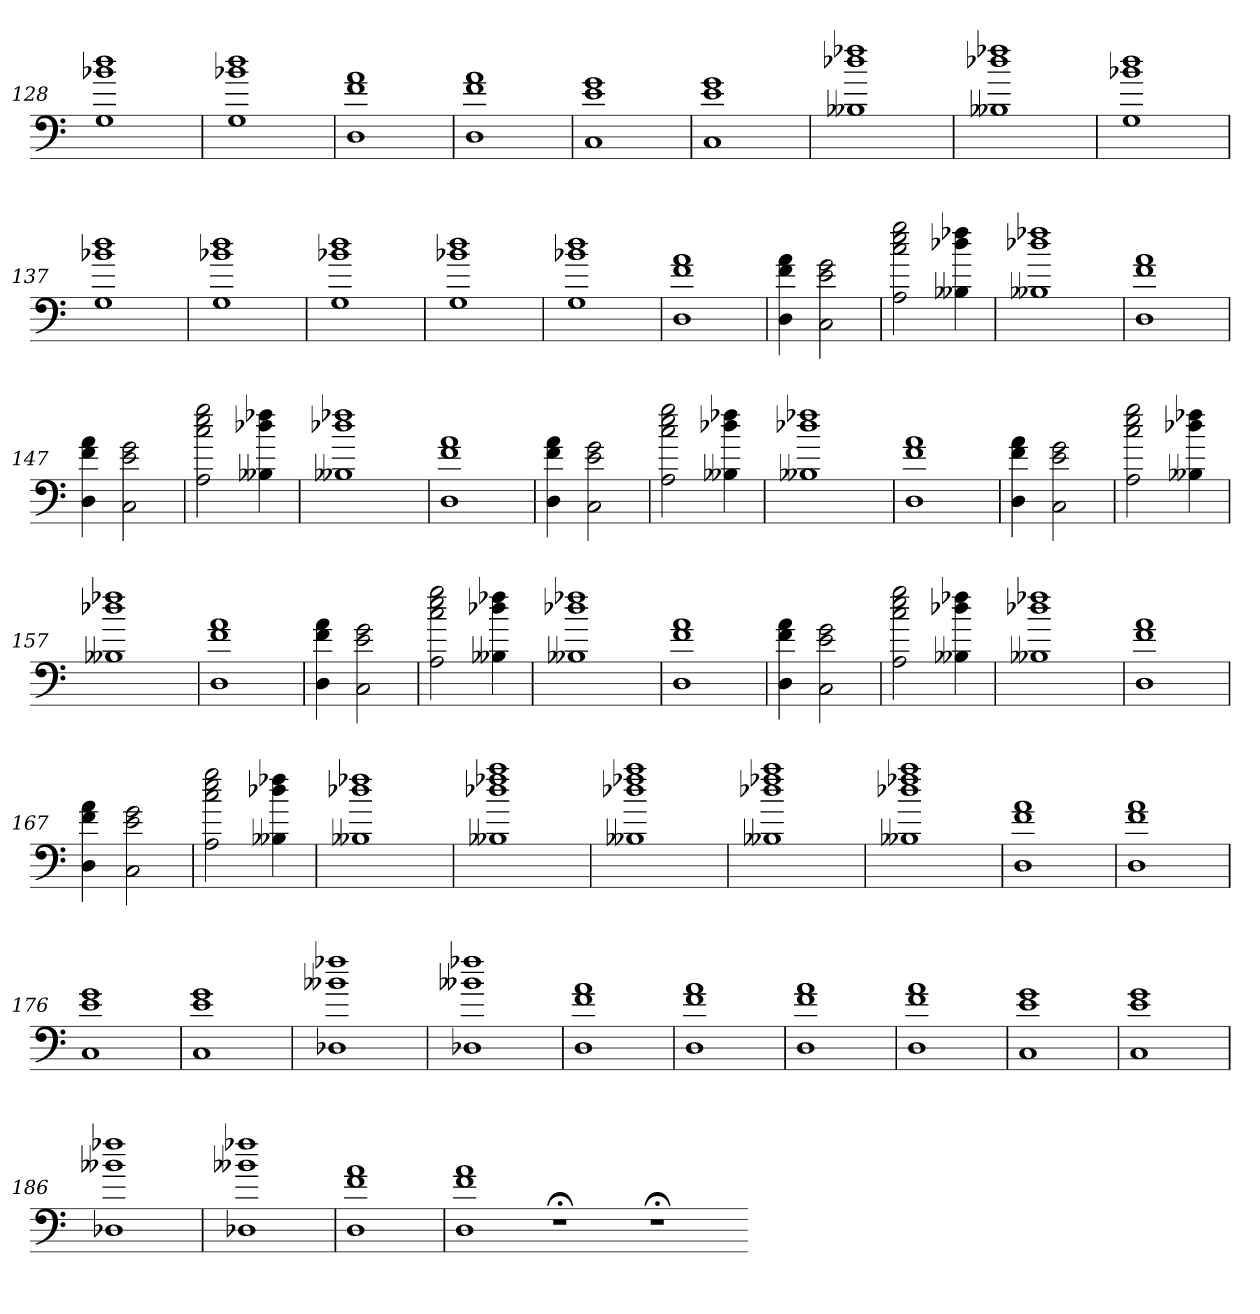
**kern
*part1
*staff1
=128
1G 1b-X 1dd
=129
1G 1b-X 1dd
=130
1D 1f 1a
=131
1D 1f 1a
=132
1C 1e 1g
=133
1C 1e 1g
=134
1B--X 1dd-X 1ff-X
=135
1B--X 1dd-X 1ff-X
=136
1G 1b-X 1dd
=137
1G 1b-X 1dd
=138
1G 1b-X 1dd
=139
1G 1b-X 1dd
=140
1G 1b-X 1dd
=141
1G 1b-X 1dd
=142
1D 1f 1a
=143
4D 4f 4a
2C 2e 2g
=144
2A 2cc 2ee 2gg
4B--X 4dd-X 4ff-X
=145
1B--X 1dd-X 1ff-X
=146
1D 1f 1a
=147
4D 4f 4a
2C 2e 2g
=148
2A 2cc 2ee 2gg
4B--X 4dd-X 4ff-X
=149
1B--X 1dd-X 1ff-X
=150
1D 1f 1a
=151
4D 4f 4a
2C 2e 2g
=152
2A 2cc 2ee 2gg
4B--X 4dd-X 4ff-X
=153
1B--X 1dd-X 1ff-X
=154
1D 1f 1a
=155
4D 4f 4a
2C 2e 2g
=156
2A 2cc 2ee 2gg
4B--X 4dd-X 4ff-X
=157
1B--X 1dd-X 1ff-X
=158
1D 1f 1a
=159
4D 4f 4a
2C 2e 2g
=160
2A 2cc 2ee 2gg
4B--X 4dd-X 4ff-X
=161
1B--X 1dd-X 1ff-X
=162
1D 1f 1a
=163
4D 4f 4a
2C 2e 2g
=164
2A 2cc 2ee 2gg
4B--X 4dd-X 4ff-X
=165
1B--X 1dd-X 1ff-X
=166
1D 1f 1a
=167
4D 4f 4a
2C 2e 2g
=168
2A 2cc 2ee 2gg
4B--X 4dd-X 4ff-X
=169
1B--X 1dd-X 1ff-X
=170
1B--X 1dd-X 1ff-X 1aa
=171
1B--X 1dd-X 1ff-X 1aa
=172
1B--X 1dd-X 1ff-X 1aa
=173
1B--X 1dd-X 1ff-X 1aa
=174
1D 1f 1a
=175
1D 1f 1a
=176
1C 1e 1g
=177
1C 1e 1g
=178
1D-X 1b--X 1ff-X
=179
1D-X 1b--X 1ff-X
=180
1D 1f 1a
=181
1D 1f 1a
=182
1D 1f 1a
=183
1D 1f 1a
=184
1C 1e 1g
=185
1C 1e 1g
=186
1D-X 1b--X 1ff-X
=187
1D-X 1b--X 1ff-X
=188
1D 1f 1a
=189
1D 1f 1a
1r;<
1r;<
=-
*-
